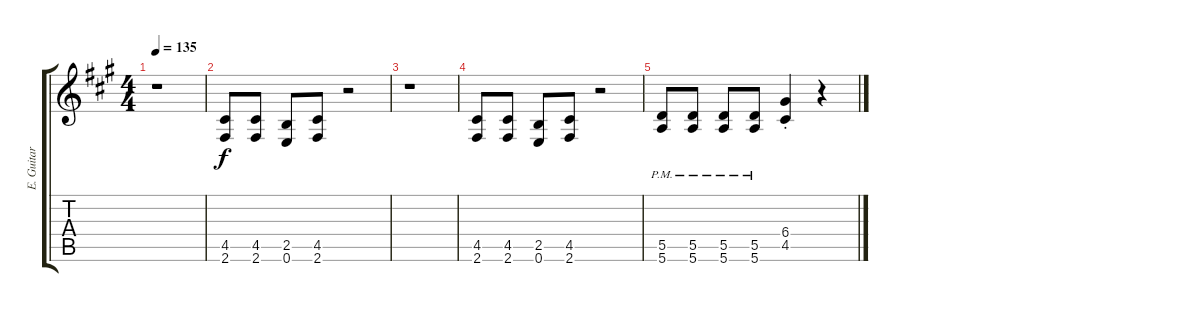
\track ("E. Guitar I" "E. Guitar ") {instrument overdrivenguitar}
\staff {score tabs}
\tuning (E4 B3 G3 D3 A2 E2) {hide}
\ts (4 4)
\tempo 135
\clef g2
\ks a
r.1{dy f} |
(4.5 2.6).8 (4.5 2.6).8 (2.5 0.6).8 (4.5 2.6).8 r.2 |
r.1 |
(4.5 2.6).8 (4.5 2.6).8 (2.5 0.6).8 (4.5 2.6).8 r.2 |
(5.5{pm} 5.6{pm}).8 (5.5{pm} 5.6{pm}).8 (5.5{pm} 5.6{pm}).8 (5.5{pm} 5.6{pm}).8 (6.4{st} 4.5{st}).4 r.4
